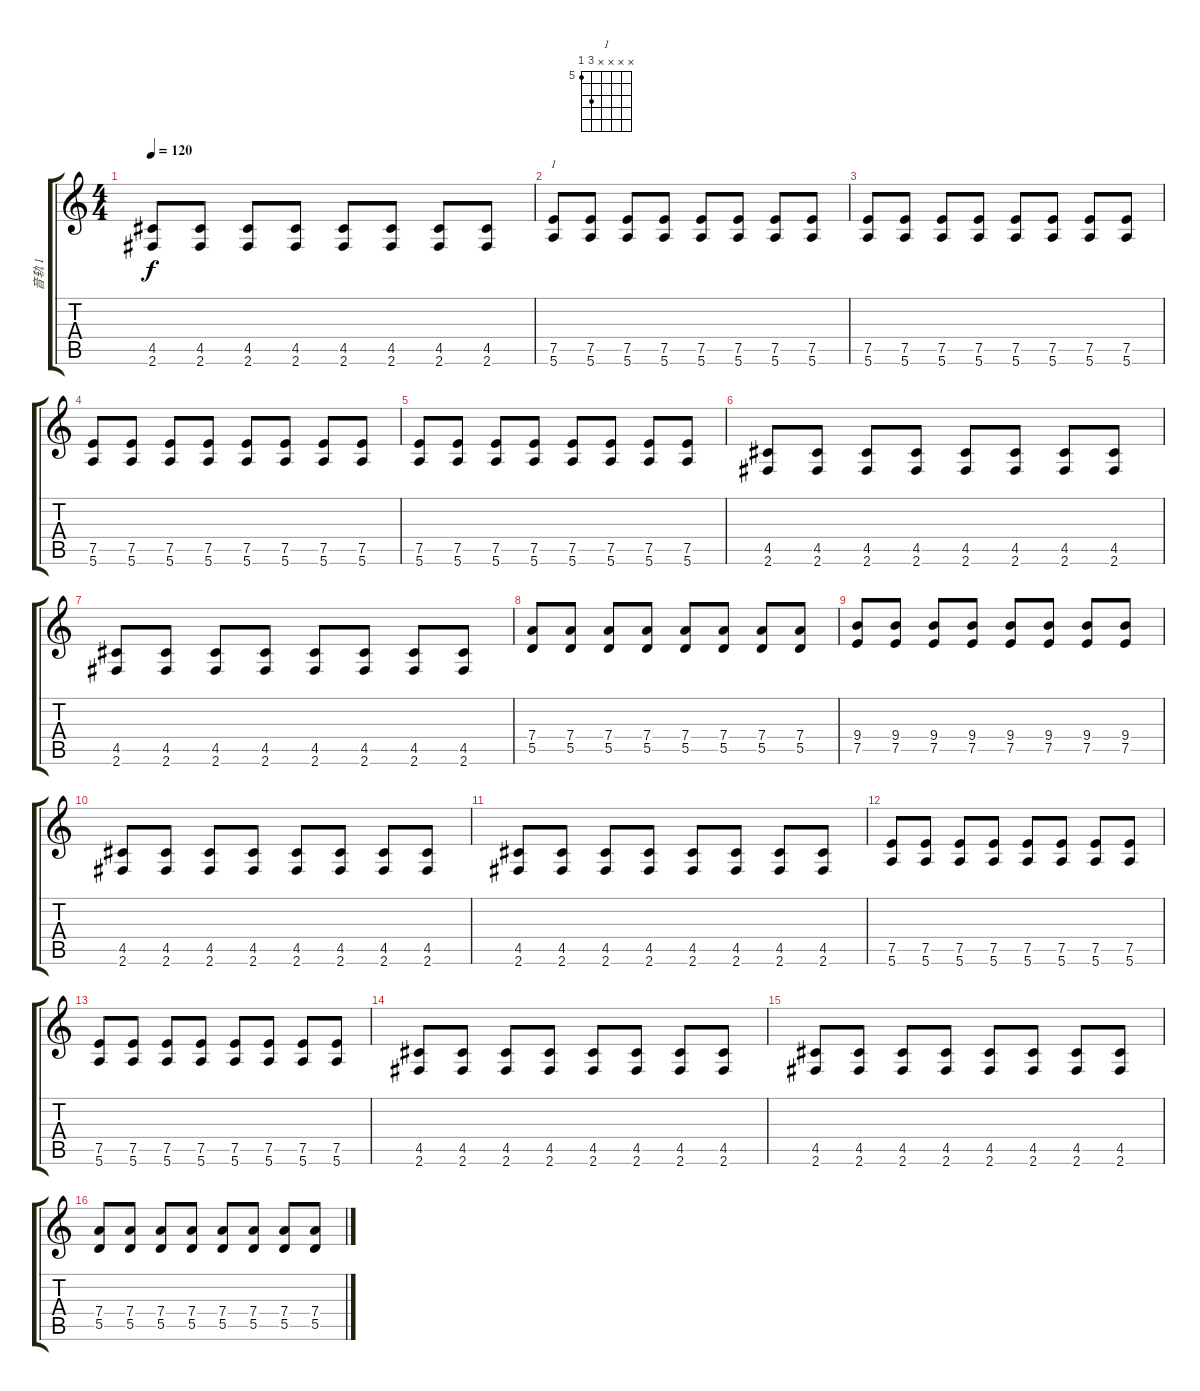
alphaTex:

\track ("音轨 1" "音轨 1") {instrument distortionguitar}
\staff {score tabs}
\tuning (E4 B3 G3 D3 A2 E2) {hide}
\chord ("1" x x x x 7 5) {firstfret 5}
\ts (4 4)
\tempo 120
\clef g2
\ks c
(4.5 2.6).8{dy f} (4.5 2.6).8 (4.5 2.6).8 (4.5 2.6).8 (4.5 2.6).8 (4.5 2.6).8 (4.5 2.6).8 (4.5 2.6).8 |
(7.5 5.6).8{ch "1"} (7.5 5.6).8 (7.5 5.6).8 (7.5 5.6).8 (7.5 5.6).8 (7.5 5.6).8 (7.5 5.6).8 (7.5 5.6).8 |
(7.5 5.6).8 (7.5 5.6).8 (7.5 5.6).8 (7.5 5.6).8 (7.5 5.6).8 (7.5 5.6).8 (7.5 5.6).8 (7.5 5.6).8 |
(7.5 5.6).8 (7.5 5.6).8 (7.5 5.6).8 (7.5 5.6).8 (7.5 5.6).8 (7.5 5.6).8 (7.5 5.6).8 (7.5 5.6).8 |
(7.5 5.6).8 (7.5 5.6).8 (7.5 5.6).8 (7.5 5.6).8 (7.5 5.6).8 (7.5 5.6).8 (7.5 5.6).8 (7.5 5.6).8 |
(4.5 2.6).8 (4.5 2.6).8 (4.5 2.6).8 (4.5 2.6).8 (4.5 2.6).8 (4.5 2.6).8 (4.5 2.6).8 (4.5 2.6).8 |
(4.5 2.6).8 (4.5 2.6).8 (4.5 2.6).8 (4.5 2.6).8 (4.5 2.6).8 (4.5 2.6).8 (4.5 2.6).8 (4.5 2.6).8 |
(7.4 5.5).8 (7.4 5.5).8 (7.4 5.5).8 (7.4 5.5).8 (7.4 5.5).8 (7.4 5.5).8 (7.4 5.5).8 (7.4 5.5).8 |
(9.4 7.5).8 (9.4 7.5).8 (9.4 7.5).8 (9.4 7.5).8 (9.4 7.5).8 (9.4 7.5).8 (9.4 7.5).8 (9.4 7.5).8 |
(4.5 2.6).8 (4.5 2.6).8 (4.5 2.6).8 (4.5 2.6).8 (4.5 2.6).8 (4.5 2.6).8 (4.5 2.6).8 (4.5 2.6).8 |
(4.5 2.6).8 (4.5 2.6).8 (4.5 2.6).8 (4.5 2.6).8 (4.5 2.6).8 (4.5 2.6).8 (4.5 2.6).8 (4.5 2.6).8 |
(7.5 5.6).8 (7.5 5.6).8 (7.5 5.6).8 (7.5 5.6).8 (7.5 5.6).8 (7.5 5.6).8 (7.5 5.6).8 (7.5 5.6).8 |
(7.5 5.6).8 (7.5 5.6).8 (7.5 5.6).8 (7.5 5.6).8 (7.5 5.6).8 (7.5 5.6).8 (7.5 5.6).8 (7.5 5.6).8 |
(4.5 2.6).8 (4.5 2.6).8 (4.5 2.6).8 (4.5 2.6).8 (4.5 2.6).8 (4.5 2.6).8 (4.5 2.6).8 (4.5 2.6).8 |
(4.5 2.6).8 (4.5 2.6).8 (4.5 2.6).8 (4.5 2.6).8 (4.5 2.6).8 (4.5 2.6).8 (4.5 2.6).8 (4.5 2.6).8 |
(7.4 5.5).8 (7.4 5.5).8 (7.4 5.5).8 (7.4 5.5).8 (7.4 5.5).8 (7.4 5.5).8 (7.4 5.5).8 (7.4 5.5).8
